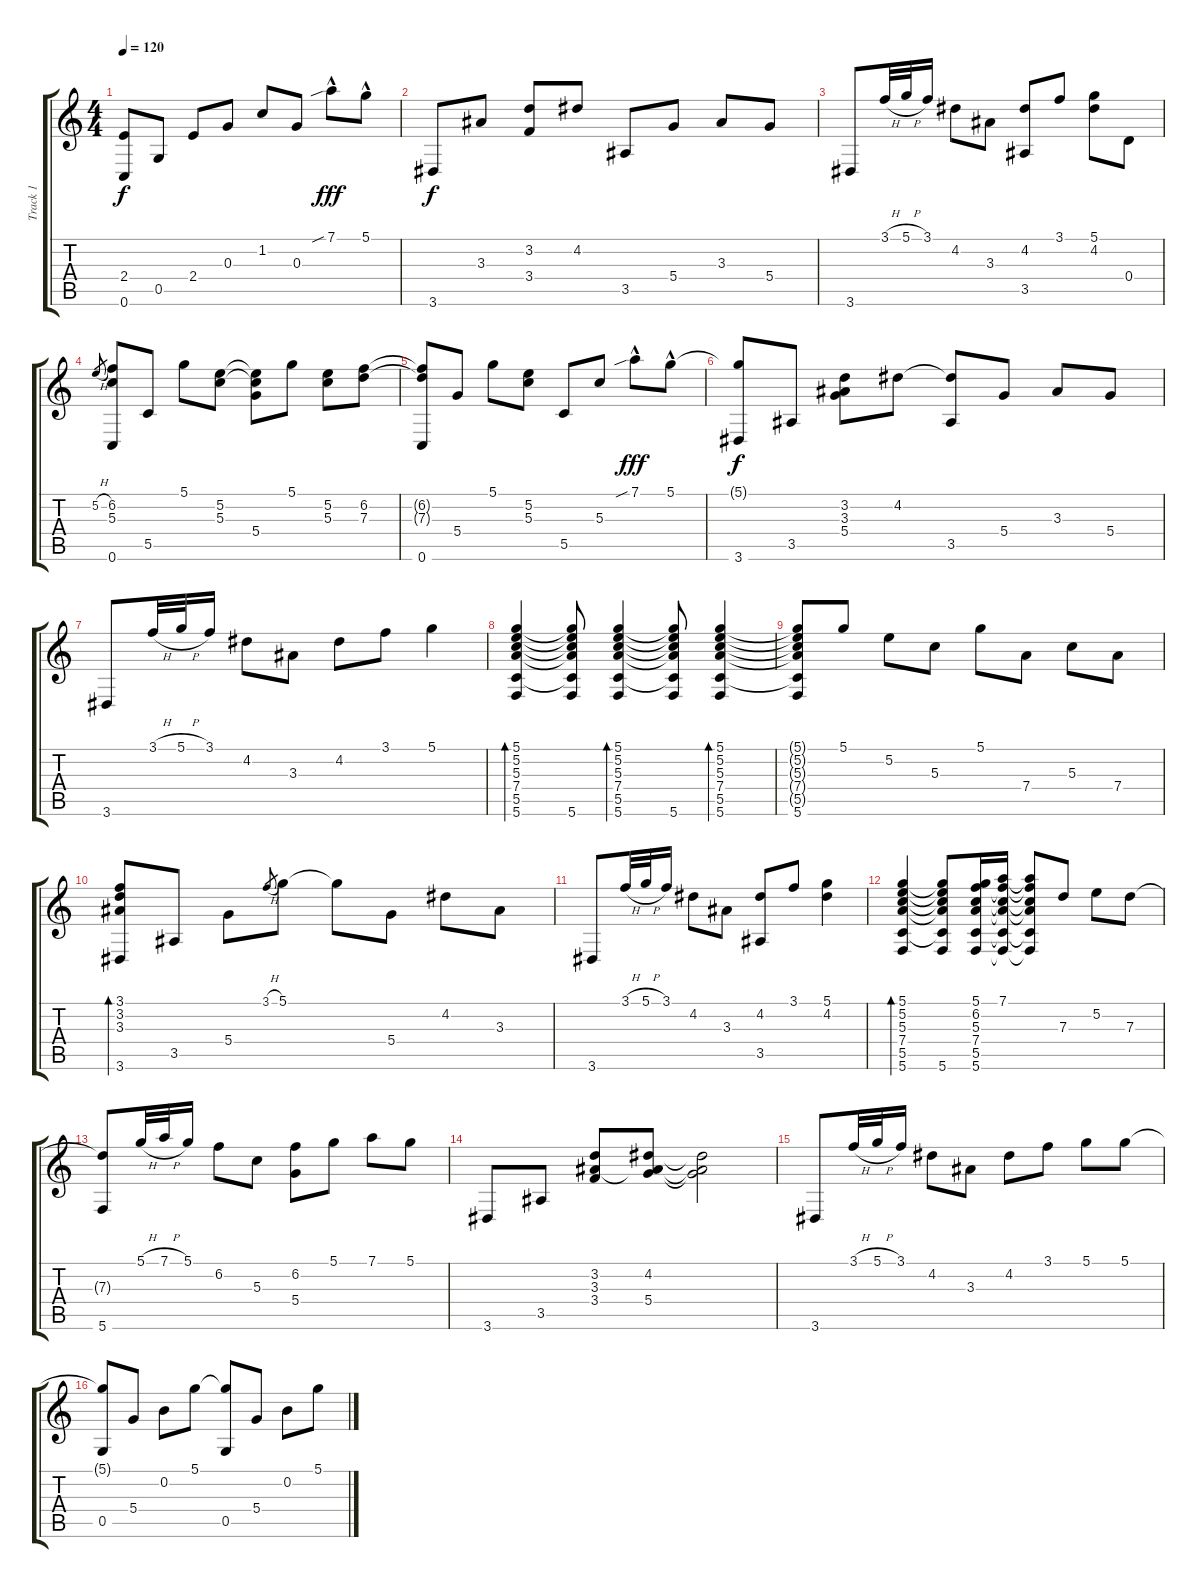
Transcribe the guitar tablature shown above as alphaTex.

\track ("Track 1" "Track 1") {instrument acousticguitarnylon}
\staff {score tabs}
\tuning (D4 B3 G3 D3 G2 C2) {hide}
\ts (4 4)
\tempo 120
\clef g2
\ks c
(2.4 0.6).8{dy f} 0.5.8 2.4.8 0.3.8 1.2.8 0.3.8 7.1{sib hac}.8{dy fff} 5.1{hac}.8 |
3.6.8{dy f} 3.3.8 (3.2 3.4).8 4.2.8 3.5.8 5.4.8 3.3.8 5.4.8 |
3.6.8 3.1{h}.32 5.1{h}.32 3.1.16 4.2.8 3.3.8 (4.2 3.5).8 3.1.8 (5.1 4.2).8 0.4.8 |
5.2{h}.8{gr} (6.2 5.3 0.6).8 5.5.8 5.1.8 (5.2 5.3).8 (5.2{t} 5.3{t} 5.4).8 5.1.8 (5.2 5.3).8 (6.2 7.3).8 |
(6.2{t} 7.3{t} 0.6).8 5.4.8 5.1.8 (5.2 5.3).8 5.5.8 5.3.8 7.1{sib hac}.8{dy fff} 5.1{hac}.8 |
(5.1{t} 3.6).8{dy f} 3.5.8 (3.2 3.3 5.4).8 4.2.8 (4.2{t} 3.5).8 5.4.8 3.3.8 5.4.8 |
3.6.8 3.1{h}.32 5.1{h}.32 3.1.16 4.2.8 3.3.8 4.2.8 3.1.8 5.1.4 |
(5.1 5.2 5.3 7.4 5.5 5.6).4{bd 30} (5.1{t} 5.2{t} 5.3{t} 7.4{t} 5.5{t} 5.6).8 (5.1 5.2 5.3 7.4 5.5 5.6).4{bd 30} (5.1{t} 5.2{t} 5.3{t} 7.4{t} 5.5{t} 5.6).8 (5.1 5.2 5.3 7.4 5.5 5.6).4{bd 30} |
(5.1{t} 5.2{t} 5.3{t} 7.4{t} 5.5{t} 5.6).8 5.1.8 5.2.8 5.3.8 5.1.8 7.4.8 5.3.8 7.4.8 |
(3.1 3.2 3.3 3.6).8{bd 30} 3.5.8 5.4.8 3.1{h}.8{gr} 5.1.8 5.1{t}.8 5.4.8 4.2.8 3.3.8 |
3.6.8 3.1{h}.32 5.1{h}.32 3.1.16 4.2.8 3.3.8 (4.2 3.5).8 3.1.8 (5.1 4.2).4 |
(5.1 5.2 5.3 7.4 5.5 5.6).4{bd 30} (5.1{t} 5.2{t} 5.3{t} 7.4{t} 5.5{t} 5.6).8 (5.1 6.2 5.3 7.4 5.5 5.6).16 (7.1 6.2{t} 5.3{t} 7.4{t} 5.5{t} 5.6{t}).16 (7.1{t} 6.2{t} 5.3{t} 7.4{t} 5.5{t} 5.6{t}).8 7.3.8 5.2.8 7.3.8 |
(7.3{t} 5.6).8 5.1{h}.32 7.1{h}.32 5.1.16 6.2.8 5.3.8 (6.2 5.4).8 5.1.8 7.1.8 5.1.8 |
3.6.8 3.5.8 (3.2 3.3 3.4).8 (4.2 3.3{t} 5.4).8 (4.2{t} 3.3{t} 5.4{t}).2 |
3.6.8 3.1{h}.32 5.1{h}.32 3.1.16 4.2.8 3.3.8 4.2.8 3.1.8 5.1.8 5.1.8 |
(5.1{t} 0.5).8 5.4.8 0.2.8 5.1.8 (5.1{t} 0.5).8 5.4.8 0.2.8 5.1.8
